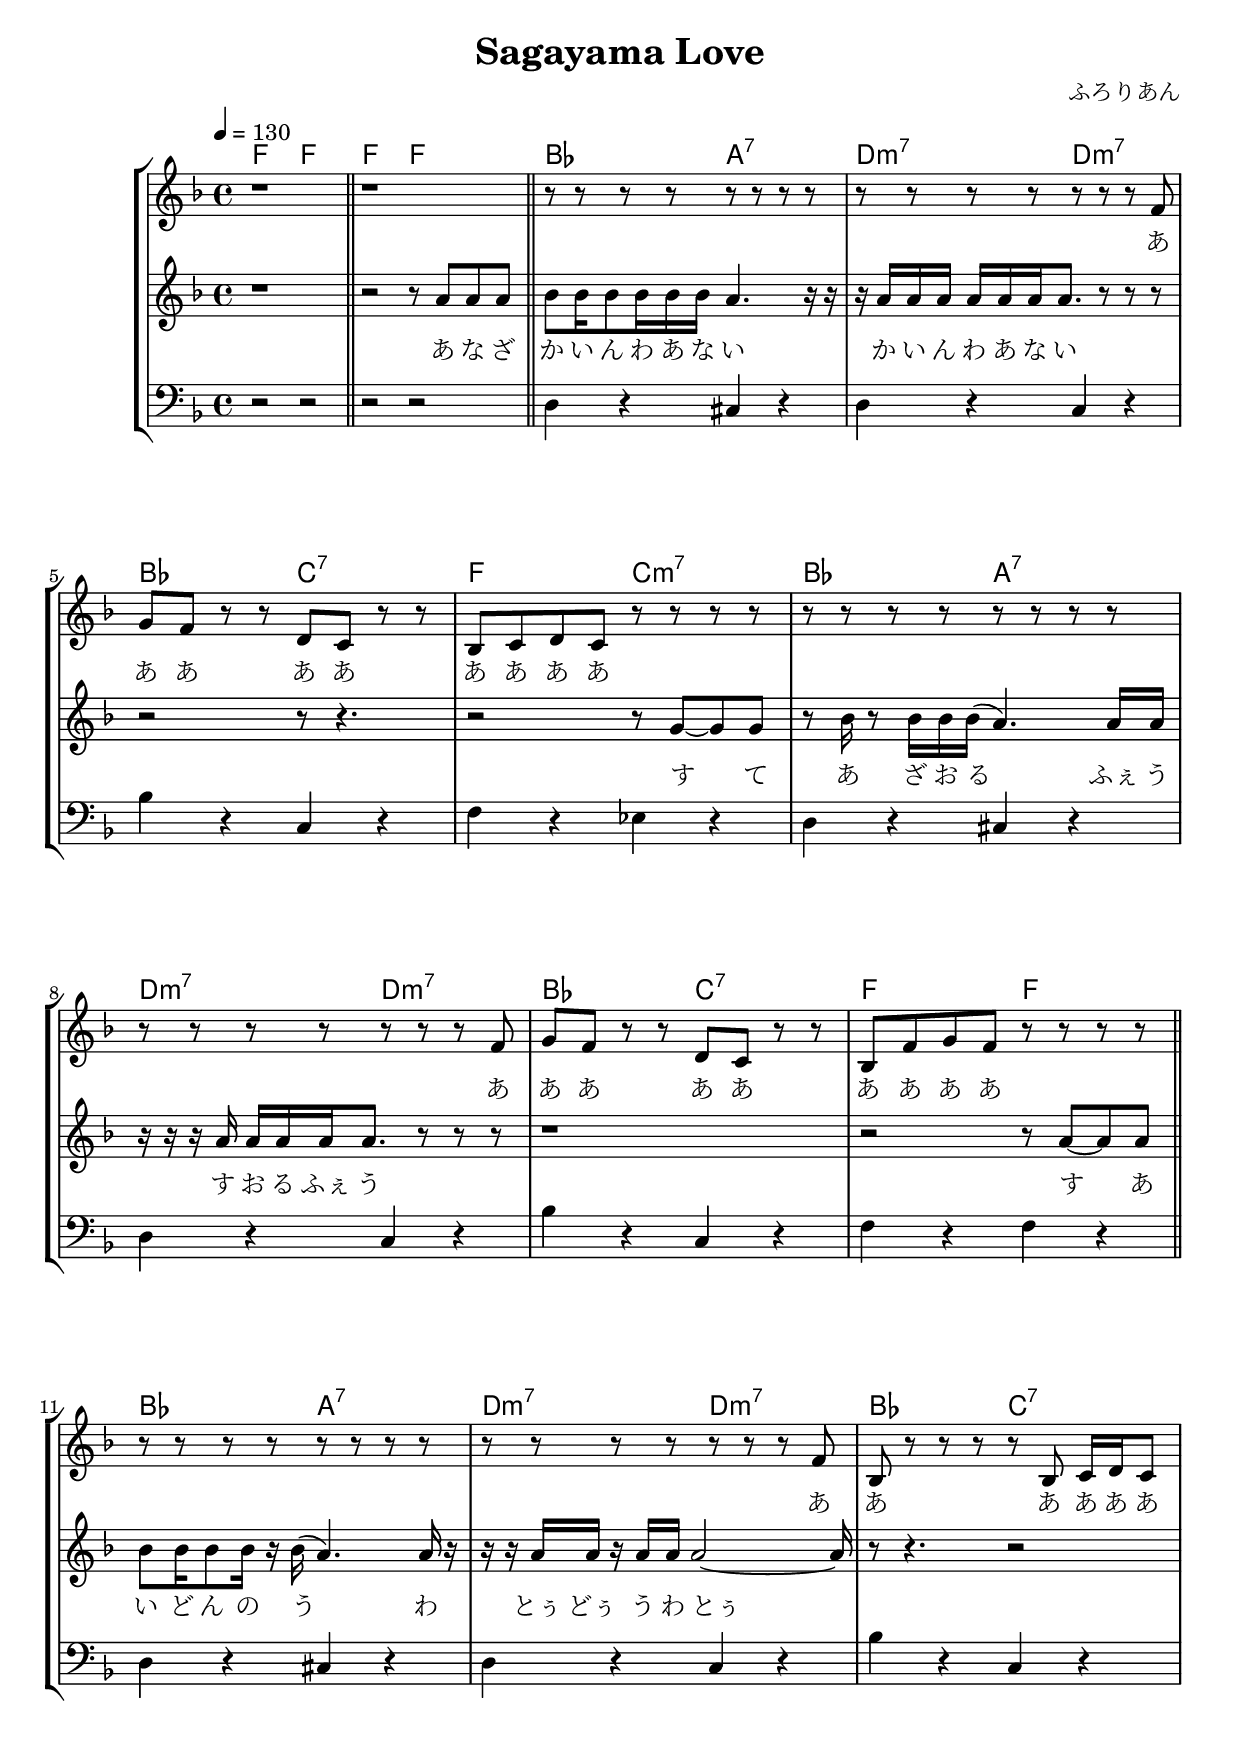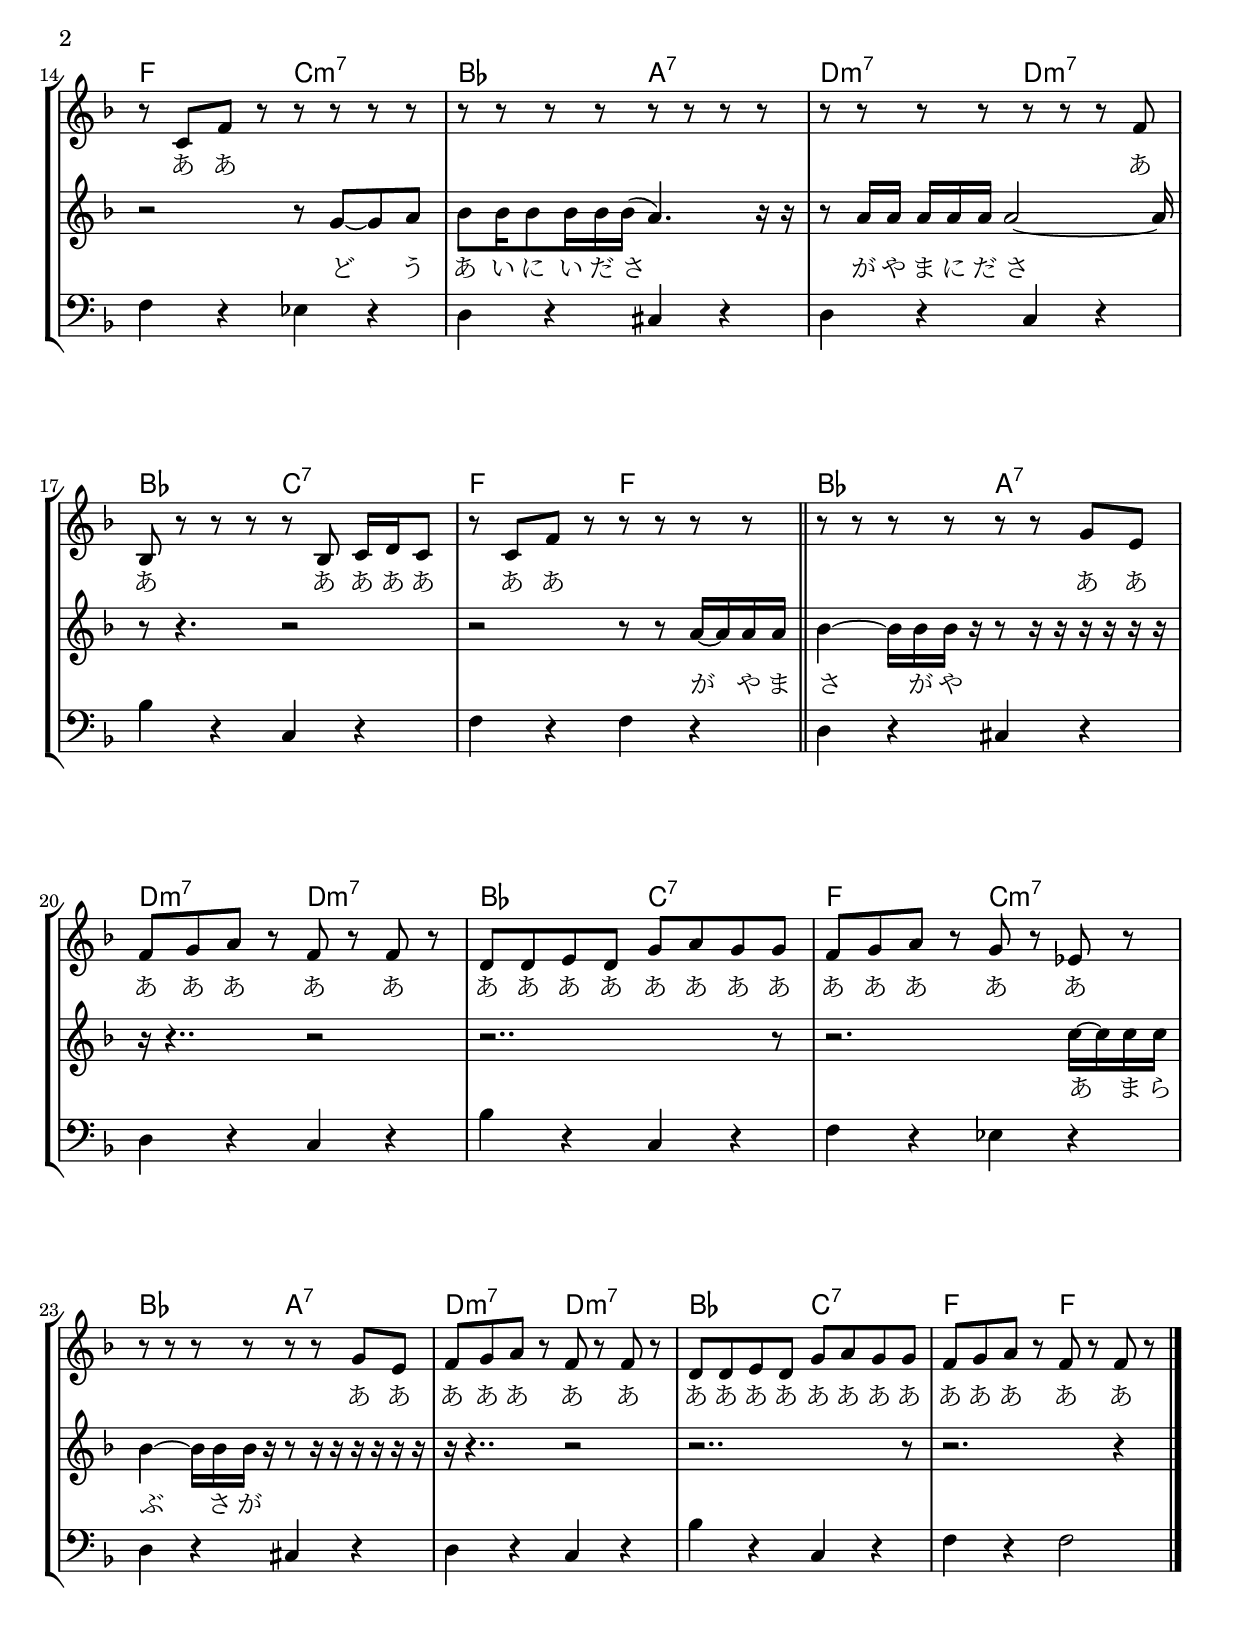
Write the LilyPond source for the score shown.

\version "2.12.1"

\header {
	title = \markup {"Sagayama Love"}
	composer = \markup \center-column {ふろりあん}
}

harmony = \chordmode {
	f2 f 

	f f 

	bes a:7 d:min7 d:min7 bes c:7 f c:min7 bes a:7 d:min7 d:min7 bes c:7 f f 

	bes a:7 d:min7 d:min7 bes c:7 f c:min7 bes a:7 d:min7 d:min7 bes c:7 f f 

	bes a:7 d:min7 d:min7 bes c:7 f c:min7 bes a:7 d:min7 d:min7 bes c:7 f f 
}

melody = {
	\key f \major
	\tempo 4 = 130
	r1   
	r1   
	\set Staff.midiInstrument = #"Pad 1 (new age)"
	 r8  r8  r8  r8  r8  r8  r8  r8 
	r8  r8  r8  r8  r8  r8  r8  f'8 
	g'8  f'8  r8  r8  d'8  c'8  r8  r8 
	bes8  c'8  d'8  c'8  r8  r8  r8  r8 
	r8  r8  r8  r8  r8  r8  r8  r8 
	r8  r8  r8  r8  r8  r8  r8  f'8 
	g'8  f'8  r8  r8  d'8  c'8  r8  r8 
	bes8  f'8  g'8  f'8  r8  r8  r8  r8
	\set Staff.midiInstrument = #"Pad 1 (new age)"
	 r8  r8  r8  r8  r8  r8  r8  r8 
	r8  r8  r8  r8  r8  r8  r8  f'8 
	bes8  r8  r8  r8  r8  bes8  c'16  d'16  c'8 
	r8  c'8  f'8  r8  r8  r8  r8  r8 
	r8  r8  r8  r8  r8  r8  r8  r8 
	r8  r8  r8  r8  r8  r8  r8  f'8 
	bes8  r8  r8  r8  r8  bes8  c'16  d'16  c'8 
	r8  c'8  f'8  r8  r8  r8  r8  r8
	\set Staff.midiInstrument = #"Pad 1 (new age)"
	 r8  r8  r8  r8  r8  r8  g'8  e'8 
	f'8  g'8  a'8  r8  f'8  r8  f'8  r8 
	d'8  d'8  e'8  d'8  g'8  a'8  g'8  g'8 
	f'8  g'8  a'8  r8  g'8  r8  es'8  r8 
	r8  r8  r8  r8  r8  r8  g'8  e'8 
	f'8  g'8  a'8  r8  f'8  r8  f'8  r8 
	d'8  d'8  e'8  d'8  g'8  a'8  g'8  g'8 
	f'8  g'8  a'8  r8  f'8  r8  f'8  r8
	\bar "|."
}

words = \lyricmode {
	
	
	あ  あ  あ  あ  あ  あ  あ  あ  あ  あ  あ  あ  あ  あ  あ  あ  あ  あ  
	あ  あ  あ  あ  あ  あ  あ  あ  あ  あ  あ  あ  あ  あ  あ  あ  
	あ  あ  あ  あ  あ  あ  あ  あ  あ  あ  あ  あ  あ  あ  あ  あ  あ  あ  あ  あ  あ  あ  あ  あ  あ  あ  あ  あ  あ  あ  あ  あ  あ  あ  あ  あ  あ  あ  あ  あ  
}

secondmelody = {
	\key f \major
	\tempo 4 = 130
	r1   
	r2 r8 
	\set Staff.midiInstrument = #"mmi0.42"
	a'8  a'8  a'8 
	bes'8  bes'16  bes'8  bes'16  bes'16  bes'16  a'4.  r16  r16 
	r16  a'16  a'16  a'16  a'16  a'16  a'16  a'8.  r8  r8  r8 
	r2~r8  r4. 
	r2~r8  g'8  g'8  g'8 
	r8  bes'16  r8  bes'16  bes'16  bes'16  (a'4.)  a'16  a'16 
	r16  r16  r16  a'16  a'16  a'16  a'16  a'8.  r8  r8  r8
	r1 r2~r8 	\set Staff.midiInstrument = #"mmi0.42"
	a'8  a'8  a'8 
	bes'8  bes'16  bes'8  bes'16  r16  bes'16  (a'4.)  a'16  r16 
	r16  r16  a'16  a'16  r16  a'16  a'16  a'2~a'16 
	r8  r4.  r2 
	r2~r8  g'8  g'8  a'8 
	bes'8  bes'16  bes'8  bes'16  bes'16  bes'16  (a'4.)  r16  r16 
	r8  a'16  a'16  a'16  a'16  a'16  a'2~a'16 
	r8  r4.  r2 
	r2~r8  	r8 	\set Staff.midiInstrument = #"mmi0.42"
	a'16  a'16  a'16  a'16 
	bes'4~bes'16  bes'16  bes'16  r16  r8  r16  r16  r16  r16  r16  r16 
	r16  r4..  r2 
	r2..  r8~ 
	r2.  c''16  c''16  c''16  c''16 
	bes'4~bes'16  bes'16  bes'16  r16  r8  r16  r16  r16  r16  r16  r16 
	r16  r4..  r2 
	r2..  r8~ 
	r2.  	r4 	\bar "|."
}

secondwords = \lyricmode {
	
	
	あ  な  ざ  か  い  ん  わ  あ  な  い  か  い  ん  わ  あ  な  い  す  て  あ  ざ  お  る  ふぇ  う  す  お  る  ふぇ  う  す  
	あ  い  ど  ん  の  う  わ  とぅ  どぅ  う  わ  とぅ  ど  う  あ  い  に  い  だ  さ  が  や  ま  に  だ  さ  が  や  ま  
	さ  が  や  あ  ま  ら  ぶ  さ  が  や  あ  ま  ら  ぶ  
}

tempochange = {
	\tempo 4 = 130
	r1 \bar "||"
	\tempo 4 = 130
	r1 \bar "||"
	\tempo 4 = 130
	r1 | r1 | r1 | r1 | r1 | r1 | r1 | r1 \bar "||"
	\tempo 4 = 130
	r1 | r1 | r1 | r1 | r1 | r1 | r1 | r1 \bar "||"
	\tempo 4 = 130
	r1 | r1 | r1 | r1 | r1 | r1 | r1 | r1 \bar "|."
}

mainacc = {
	\clef bass
	\set Staff.midiInstrument = #"Acoustic grand"
	\key f \major
	\tempo 4 = 130
	r2
	r2
	\bar "||"

	\set Staff.midiInstrument = #"Acoustic grand"
	r2
	r2
	\bar "||"

	\set Staff.midiInstrument = #"Taiko Drum"
	d4 r4
	cis4 r4
	d4 r4
	c4 r4
	bes4 r4
	c4 r4
	f4 r4
	es4 r4
	d4 r4
	cis4 r4
	d4 r4
	c4 r4
	bes4 r4
	c4 r4
	f4 r4
	f4 r4
	\bar "||"

	\set Staff.midiInstrument = #"Taiko Drum"
	d4 r4
	cis4 r4
	d4 r4
	c4 r4
	bes4 r4
	c4 r4
	f4 r4
	es4 r4
	d4 r4
	cis4 r4
	d4 r4
	c4 r4
	bes4 r4
	c4 r4
	f4 r4
	f4 r4
	\bar "||"

	\set Staff.midiInstrument = #"Taiko Drum"
	d4 r4
	cis4 r4
	d4 r4
	c4 r4
	bes4 r4
	c4 r4
	f4 r4
	es4 r4
	d4 r4
	cis4 r4
	d4 r4
	c4 r4
	bes4 r4
	c4 r4
	f4 r4
	f2
	\bar "|."
}

subacc = {
	\clef bass
	\set Staff.midiInstrument = #"FX 3 (crystal)"
	\key f \major
	\tempo 4 = 130
	f16 a c' f' f a c' f'
	f16 a c' f' f a c' f'
	\bar "||"

	\set Staff.midiInstrument = #"FX 3 (crystal)"
	f16 a c' f' f a c' f'
	f16 a c' f' f a c' f'
	\bar "||"

	\set Staff.midiInstrument = #"FX 3 (crystal)"
	d16 bes bes f' d bes bes f'
	cis16 a cis' g' cis a cis' g'
	d16 a c' f' d a c' f'
	c16 a d' f' c a d' f'
	bes16 bes d' f' bes bes d' f'
	c16 bes e' g' c bes e' g'
	f16 a c' f' f a c' f'
	es16 bes c' g' es bes c' g'
	d16 bes bes f' d bes bes f'
	cis16 a cis' g' cis a cis' g'
	d16 a c' f' d a c' f'
	c16 a d' f' c a d' f'
	bes16 bes d' f' bes bes d' f'
	c16 bes e' g' c bes e' g'
	f16 a c' f' f a c' f'
	f16 a c' f' f a c' f'
	\bar "||"

	\set Staff.midiInstrument = #"FX 3 (crystal)"
	d16 bes bes f' d bes bes f'
	cis16 a cis' g' cis a cis' g'
	d16 a c' f' d a c' f'
	c16 a d' f' c a d' f'
	bes16 bes d' f' bes bes d' f'
	c16 bes e' g' c bes e' g'
	f16 a c' f' f a c' f'
	es16 bes c' g' es bes c' g'
	d16 bes bes f' d bes bes f'
	cis16 a cis' g' cis a cis' g'
	d16 a c' f' d a c' f'
	c16 a d' f' c a d' f'
	bes16 bes d' f' bes bes d' f'
	c16 bes e' g' c bes e' g'
	f16 a c' f' f a c' f'
	f16 a c' f' f a c' f'
	\bar "||"

	\set Staff.midiInstrument = #"FX 3 (crystal)"
	d16 bes bes f' d bes bes f'
	cis16 a cis' g' cis a cis' g'
	d16 a c' f' d a c' f'
	c16 a d' f' c a d' f'
	bes16 bes d' f' bes bes d' f'
	c16 bes e' g' c bes e' g'
	f16 a c' f' f a c' f'
	es16 bes c' g' es bes c' g'
	d16 bes bes f' d bes bes f'
	cis16 a cis' g' cis a cis' g'
	d16 a c' f' d a c' f'
	c16 a d' f' c a d' f'
	bes16 bes d' f' bes bes d' f'
	c16 bes e' g' c bes e' g'
	f16 a c' f' f a c' f'
	f16 a c' f' <f a c' f'>4
	\bar "|."
}

percA = {
	\drummode {
	r1 \bar "||"
	cymr8 cymr16 cymr16 cymr8 cymr16 cymr16 cymr8 cymr16 cymr16 cymr8 cymr8  \bar "||"
	r8 cymr16 cymr16 cymr8 cymr16 cymr16 cymr8 cymr16 cymr16 cymr8 cymr8  |cymr8 cymr16 cymr16 cymr8 cymr16 cymr16 cymr8 cymr16 cymr16 cymr8 cymr8  |cymr8 cymr16 cymr16 cymr8 cymr16 cymr16 cymr8 cymr16 cymr16 cymr8 cymr16 cymr16  |cymr8 cymr16 cymr16 cymr8 cymr16 cymr16 cymr8 cymr16 cymr16 cymr8 cymr8  |r8 cymr16 cymr16 cymr8 cymr16 cymr16 cymr8 cymr16 cymr16 cymr8 cymr8  |cymr8 cymr16 cymr16 cymr8 cymr16 cymr16 cymr8 cymr16 cymr16 cymr8 cymr8  |cymr8 cymr16 cymr16 cymr8 cymr16 cymr16 cymr8 cymr16 cymr16 cymr8 cymr16 cymr16  |cymr8 cymr16 cymr16 cymr8 cymr16 cymr16 cymr8 cymr16 cymr16 cymr8 cymr8  \bar "||"
	r8 cymr16 cymr16 cymr8 cymr16 cymr16 cymr8 cymr16 cymr16 cymr8 cymr8  |cymr8 cymr16 cymr16 cymr8 cymr16 cymr16 cymr8 cymr16 cymr16 cymr8 cymr8  |cymr8 cymr16 cymr16 cymr8 cymr16 cymr16 cymr8 cymr16 cymr16 cymr8 cymr16 cymr16  |cymr8 cymr16 cymr16 cymr8 cymr16 cymr16 cymr8 cymr16 cymr16 cymr8 cymr8  |r8 cymr16 cymr16 cymr8 cymr16 cymr16 cymr8 cymr16 cymr16 cymr8 cymr8  |cymr8 cymr16 cymr16 cymr8 cymr16 cymr16 cymr8 cymr16 cymr16 cymr8 cymr8  |cymr8 cymr16 cymr16 cymr8 cymr16 cymr16 cymr8 cymr16 cymr16 cymr8 cymr16 cymr16  |cymr8 cymr16 cymr16 cymr8 cymr16 cymr16 cymr8 cymr16 cymr16 cymr8 cymr8  \bar "||"
	r8 cymr16 cymr16 cymr8 cymr16 cymr16 cymr8 cymr16 cymr16 cymr8 cymr8  |cymr8 cymr16 cymr16 cymr8 cymr16 cymr16 cymr8 cymr16 cymr16 cymr8 cymr8  |cymr8 cymr16 cymr16 cymr8 cymr16 cymr16 cymr8 cymr16 cymr16 cymr8 cymr16 cymr16  |cymr8 cymr16 cymr16 cymr8 cymr16 cymr16 cymr8 cymr16 cymr16 cymr8 cymr8  |r8 cymr16 cymr16 cymr8 cymr16 cymr16 cymr8 cymr16 cymr16 cymr8 cymr8  |cymr8 cymr16 cymr16 cymr8 cymr16 cymr16 cymr8 cymr16 cymr16 cymr8 cymr8  |cymr8 cymr16 cymr16 cymr8 cymr16 cymr16 cymr8 cymr16 cymr16 cymr8 cymr16 cymr16  |cymr8 cymr16 cymr16 cymr8 cymr16 cymr16 cymr8 cymr16 cymr16 cymr8 cymr8  \bar "|."
	}
}

percB = {
	\drummode {
	r1 \bar "||"
	r4 sn2 sn8 sn16 sn16  \bar "||"
	r4 sn2 sn4  |r4 sn8 sn4. sn4  |r4 sn2 sn4  |r4 sn8 sn4. sn4  |r4 sn2 sn4  |r4 sn8 sn4. sn4  |r4 sn2 sn4  |r4 sn2 sn8 sn16 sn16  \bar "||"
	r4 sn2 sn4  |r4 sn8 sn4. sn4  |r4 sn2 sn4  |r4 sn8 sn4. sn4  |r4 sn2 sn4  |r4 sn8 sn4. sn4  |r4 sn2 sn4  |r4 sn2 sn8 sn16 sn16  \bar "||"
	r4 sn2 sn4  |r4 sn8 sn4. sn4  |r4 sn2 sn4  |r4 sn8 sn4. sn4  |r4 sn2 sn4  |r4 sn8 sn4. sn4  |r4 sn2 sn4  |r4 sn2 sn8 sn16 sn16  \bar "|."
	}
}

percC = {
	\drummode {
	r1 \bar "||"
	bd8. bd16 bd8. bd16 bd8. bd16 bd8. bd16  \bar "||"
	bd8. bd16 bd8. bd16 bd8. bd16 bd8. bd16  |bd8. bd16 bd8. bd16 bd8. bd16 bd4  |bd8. bd16 bd8. bd16 bd8. bd16 bd8. bd16  |bd8. bd16 bd8. bd16 bd8. bd16 bd4  |bd8. bd16 bd8. bd16 bd8. bd16 bd8. bd16  |bd8. bd16 bd8. bd16 bd8. bd16 bd4  |bd8. bd16 bd8. bd16 bd8. bd16 bd8. bd16  |bd8. bd16 bd8. bd16 bd8. bd16 bd8. bd16  \bar "||"
	bd8. bd16 bd8. bd16 bd8. bd16 bd8. bd16  |bd8. bd16 bd8. bd16 bd8. bd16 bd4  |bd8. bd16 bd8. bd16 bd8. bd16 bd8. bd16  |bd8. bd16 bd8. bd16 bd8. bd16 bd4  |bd8. bd16 bd8. bd16 bd8. bd16 bd8. bd16  |bd8. bd16 bd8. bd16 bd8. bd16 bd4  |bd8. bd16 bd8. bd16 bd8. bd16 bd8. bd16  |bd8. bd16 bd8. bd16 bd8. bd16 bd8. bd16  \bar "||"
	bd8. bd16 bd8. bd16 bd8. bd16 bd8. bd16  |bd8. bd16 bd8. bd16 bd8. bd16 bd4  |bd8. bd16 bd8. bd16 bd8. bd16 bd8. bd16  |bd8. bd16 bd8. bd16 bd8. bd16 bd4  |bd8. bd16 bd8. bd16 bd8. bd16 bd8. bd16  |bd8. bd16 bd8. bd16 bd8. bd16 bd4  |bd8. bd16 bd8. bd16 bd8. bd16 bd8. bd16  |bd8. bd16 bd8. bd16 bd8. bd16 bd8. bd16  \bar "|."
	}
}

percD = {
	\drummode {
	r1 \bar "||"
	r4. tommh2 r8  \bar "||"
	r1  |r2 r16 tommh4. r16  |r1  |r2 r16 tommh4. r16  |r1  |r2 r16 tommh4. r16  |r1  |r4. tommh2 r8  \bar "||"
	r1  |r2 r16 tommh4. r16  |r1  |r2 r16 tommh4. r16  |r1  |r2 r16 tommh4. r16  |r1  |r4. tommh2 r8  \bar "||"
	r1  |r2 r16 tommh4. r16  |r1  |r2 r16 tommh4. r16  |r1  |r2 r16 tommh4. r16  |r1  |r4. tommh2 r8  \bar "|."
	}
}

percE = {
	\drummode {
	r1 \bar "||"
	r2 r16 toml4. r16  \bar "||"
	r1  |r2. r8 toml8  |r1  |r2. r8 toml8  |r1  |r2. r8 toml8  |r1  |r2 r16 toml4. r16  \bar "||"
	r1  |r2. r8 toml8  |r1  |r2. r8 toml8  |r1  |r2. r8 toml8  |r1  |r2 r16 toml4. r16  \bar "||"
	r1  |r2. r8 toml8  |r1  |r2. r8 toml8  |r1  |r2. r8 toml8  |r1  |r2 r16 toml4. r16  \bar "|."
	}
}

percF = {
	\drummode {
	r1 \bar "||"
	cymc1  \bar "||"
	cymc1  |r1 |r1 |r1 |cymc1  |r1 |r1 |r1 \bar "||"
	cymc1  |r1 |r1 |r1 |cymc1  |r1 |r1 |r1 \bar "||"
	cymc1  |r1 |r1 |r1 |cymc1  |r1 |r1 |r1 \bar "|."
	}
}

\score {
	<<
		\new StaffGroup <<
			\new ChordNames {\harmony}
			\new Voice = "melody" {\melody}
			\new Lyrics \lyricsto "melody" \words
			\new Voice = "secondmelody" {\secondmelody}
			\new Lyrics \lyricsto "secondmelody" \secondwords
			\new Staff = "mainacc" {\mainacc}
		>>
	>>
	\layout { }
}
